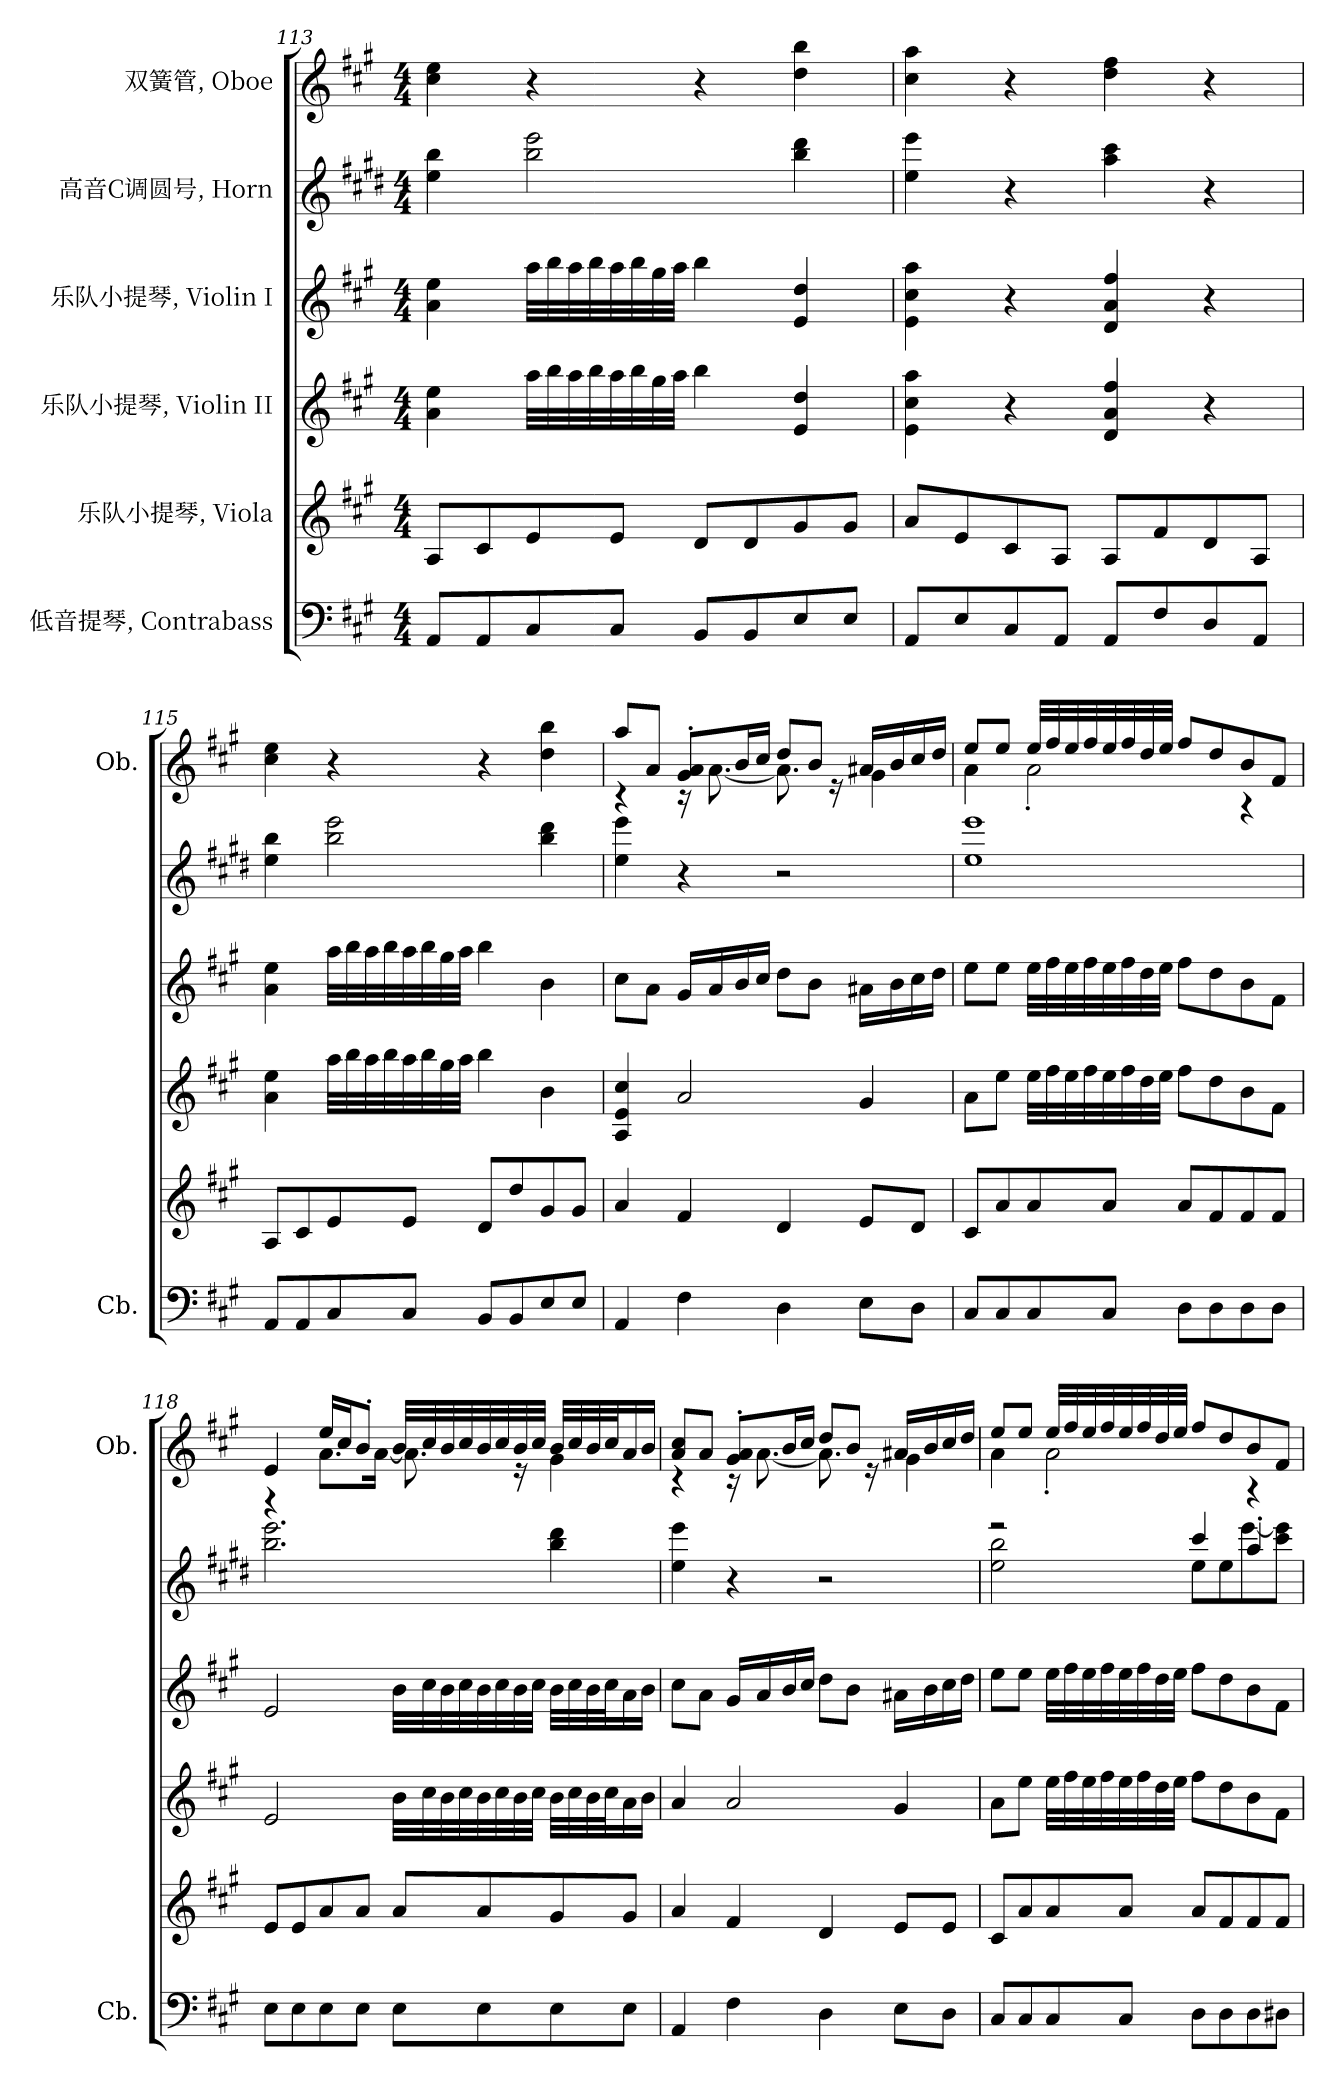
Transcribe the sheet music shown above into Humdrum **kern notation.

**kern	**kern	**kern	**kern	**kern	**kern
*part6	*part5	*part4	*part3	*part2	*part1
*staff6	*staff5	*staff4	*staff3	*staff2	*staff1
*I"低音提琴, Contrabass	*I"乐队小提琴, Viola	*I"乐队小提琴, Violin II	*I"乐队小提琴, Violin I	*I"高音C调圆号, Horn	*I"双簧管, Oboe
*I'Cb.	*	*	*	*	*I'Ob.
*clefF4	*clefG2	*clefG2	*clefG2	*clefG2	*clefG2
*ITrd7c12	*	*	*	*ITrd4c7	*
*k[f#c#g#]	*k[f#c#g#]	*k[f#c#g#]	*k[f#c#g#]	*k[f#c#g#]	*k[f#c#g#]
*M4/4	*M4/4	*M4/4	*M4/4	*M4/4	*M4/4
=113	=113	=113	=113	=113	=113
8AAA/L	8A/L	4a\ 4ee\	4a\ 4ee\	4a\ 4ee\	4cc#\ 4ee\
8AAA/	8c#/	.	.	.	.
8CC#/	8e/	32aa\LLL	32aa\LLL	2ee\ 2aa\	4r
.	.	32bb\	32bb\	.	.
.	.	32aa\	32aa\	.	.
.	.	32bb\	32bb\	.	.
8CC#/J	8e/J	32aa\	32aa\	.	.
.	.	32bb\	32bb\	.	.
.	.	32gg#\	32gg#\	.	.
.	.	32aa\JJJ	32aa\JJJ	.	.
8BBB/L	8d/L	4bb\	4bb\	.	4r
8BBB/	8d/	.	.	.	.
8EE/	8g#/	4e/ 4dd/	4e/ 4dd/	4ee\ 4gg#\	4dd\ 4bb\
8EE/J	8g#/J	.	.	.	.
=114	=114	=114	=114	=114	=114
8AAA/L	8a/L	4e\ 4cc#\ 4aa\	4e\ 4cc#\ 4aa\	4a\ 4aa\	4cc#\ 4aa\
8EE/	8e/	.	.	.	.
8CC#/	8c#/	4r	4r	4r	4r
8AAA/J	8A/J	.	.	.	.
8AAA/L	8A/L	4d/ 4a/ 4ff#/	4d/ 4a/ 4ff#/	4dd\ 4ff#\	4dd\ 4ff#\
8FF#/	8f#/	.	.	.	.
8DD/	8d/	4r	4r	4r	4r
8AAA/J	8A/J	.	.	.	.
!!LO:LB:g=z
=115	=115	=115	=115	=115	=115
8AAA/L	8A/L	4a\ 4ee\	4a\ 4ee\	4a\ 4ee\	4cc#\ 4ee\
8AAA/	8c#/	.	.	.	.
8CC#/	8e/	32aa\LLL	32aa\LLL	2ee\ 2aa\	4r
.	.	32bb\	32bb\	.	.
.	.	32aa\	32aa\	.	.
.	.	32bb\	32bb\	.	.
8CC#/J	8e/J	32aa\	32aa\	.	.
.	.	32bb\	32bb\	.	.
.	.	32gg#\	32gg#\	.	.
.	.	32aa\JJJ	32aa\JJJ	.	.
8BBB/L	8d/L	4bb\	4bb\	.	4r
8BBB/	8dd/	.	.	.	.
8EE/	8g#/	4b\	4b\	4ee\ 4gg#\	4dd\ 4bb\
8EE/J	8g#/J	.	.	.	.
=116	=116	=116	=116	=116	=116
*	*	*	*	*	*^
4AAA/	4a/	4A/ 4e/ 4cc#/	8cc#\L	4a\ 4aa\	8aa/L	4r
.	.	.	8a\J	.	8a/J	.
4FF#\	4f#/	2a/	16g#/LL	4r	8g#/' 8a/'L	16r
.	.	.	16a/	.	.	[8.a\
.	.	.	16b/	.	16b/L	.
.	.	.	16cc#/JJ	.	16cc#/JJ	.
4DD\	4d/	.	8dd\L	2r	8dd/L	8.a\]
.	.	.	8b\J	.	8b/J	.
.	.	.	.	.	.	16r
8EE\L	8e/L	4g#/	16a#X\LL	.	16a#X/LL	4g#\
.	.	.	16b\	.	16b/	.
8DD\J	8d/J	.	16cc#\	.	16cc#/	.
.	.	.	16dd\JJ	.	16dd/JJ	.
!!LO:PB:g=z	!!
=117	=117	=117	=117	=117	=117	=117
8CC#/L	8c#/L	8a\L	8ee\L	1a 1aa	8ee/L	4a\
8CC#/	8a/	8ee\J	8ee\J	.	8ee/J	.
8CC#/	8a/	32ee\LLL	32ee\LLL	.	32ee/LLL	2a'\
.	.	32ff#\	32ff#\	.	32ff#/	.
.	.	32ee\	32ee\	.	32ee/	.
.	.	32ff#\	32ff#\	.	32ff#/	.
8CC#/J	8a/J	32ee\	32ee\	.	32ee/	.
.	.	32ff#\	32ff#\	.	32ff#/	.
.	.	32dd\	32dd\	.	32dd/	.
.	.	32ee\JJJ	32ee\JJJ	.	32ee/JJJ	.
8DD\L	8a/L	8ff#\L	8ff#\L	.	8ff#/L	.
8DD\	8f#/	8dd\	8dd\	.	8dd/	.
8DD\	8f#/	8b\	8b\	.	8b/	4r
8DD\J	8f#/J	8f#\J	8f#\J	.	8f#/J	.
=118	=118	=118	=118	=118	=118	=118
8EE\L	8e/L	2e/	2e/	2.ee\ 2.aa\	4e/	4r
8EE\	8e/	.	.	.	.	.
8EE\	8a/	.	.	.	16ee/LL	8.a\L
.	.	.	.	.	16cc#/J	.
8EE\J	8a/J	.	.	.	8b'/J	.
.	.	.	.	.	.	[16a\Jk
8EE\L	8a/L	32b\LLL	32b\LLL	.	32b/LLL	8.a\]
.	.	32cc#\	32cc#\	.	32cc#/	.
.	.	32b\	32b\	.	32b/	.
.	.	32cc#\	32cc#\	.	32cc#/	.
8EE\	8a/	32b\	32b\	.	32b/	.
.	.	32cc#\	32cc#\	.	32cc#/	.
.	.	32b\	32b\	.	32b/	16r
.	.	32cc#\JJJ	32cc#\JJJ	.	32cc#/JJJ	.
8EE\	8g#/	32b\LLL	32b\LLL	4ee\ 4gg#\	32b/LLL	4g#\
.	.	32cc#\	32cc#\	.	32cc#/	.
.	.	32b\	32b\	.	32b/	.
.	.	32cc#\J	32cc#\J	.	32cc#/J	.
8EE\J	8g#/J	16a\	16a\	.	16a/	.
.	.	16b\JJ	16b\JJ	.	16b/JJ	.
!!LO:LB:g=z	!!
=119	=119	=119	=119	=119	=119	=119
4AAA/	4a/	4a/	8cc#\L	4a\ 4aa\	8a/ 8cc#/L	4r
.	.	.	8a\J	.	8a/J	.
4FF#\	4f#/	2a/	16g#/LL	4r	8g#/' 8a/'L	16r
.	.	.	16a/	.	.	[8.a\
.	.	.	16b/	.	16b/L	.
.	.	.	16cc#/JJ	.	16cc#/JJ	.
4DD\	4d/	.	8dd\L	2r	8dd/L	8.a\]
.	.	.	8b\J	.	8b/J	.
.	.	.	.	.	.	16r
8EE\L	8e/L	4g#/	16a#X\LL	.	16a#X/LL	4g#\
.	.	.	16b\	.	16b/	.
8DD\J	8e/J	.	16cc#\	.	16cc#/	.
.	.	.	16dd\JJ	.	16dd/JJ	.
=120	=120	=120	=120	=120	=120	=120
*	*	*	*	*^	*	*
8CC#/L	8c#/L	8a\L	8ee\L	2r	2a\ 2ee\	8ee/L	4a\
8CC#/	8a/	8ee\J	8ee\J	.	.	8ee/J	.
8CC#/	8a/	32ee\LLL	32ee\LLL	.	.	32ee/LLL	2a'\
.	.	32ff#\	32ff#\	.	.	32ff#/	.
.	.	32ee\	32ee\	.	.	32ee/	.
.	.	32ff#\	32ff#\	.	.	32ff#/	.
8CC#/J	8a/J	32ee\	32ee\	.	.	32ee/	.
.	.	32ff#\	32ff#\	.	.	32ff#/	.
.	.	32dd\	32dd\	.	.	32dd/	.
.	.	32ee\JJJ	32ee\JJJ	.	.	32ee/JJJ	.
8DD\L	8a/L	8ff#\L	8ff#\L	4ff#/	8a\L	8ff#/L	.
8DD\	8f#/	8dd\	8dd\	.	8a\	8dd/	.
8DD\	8f#/	8b\	8b\	4dd'/	[8aa\	8b/	4r
8DD#X\J	8f#/J	8f#\J	8f#\J	.	8ff#\ 8aa\]J	8f#/J	.
*	*	*	*	*v	*v	*	*
*	*	*	*	*	*v	*v
=	=	=	=	=	=
*-	*-	*-	*-	*-	*-
